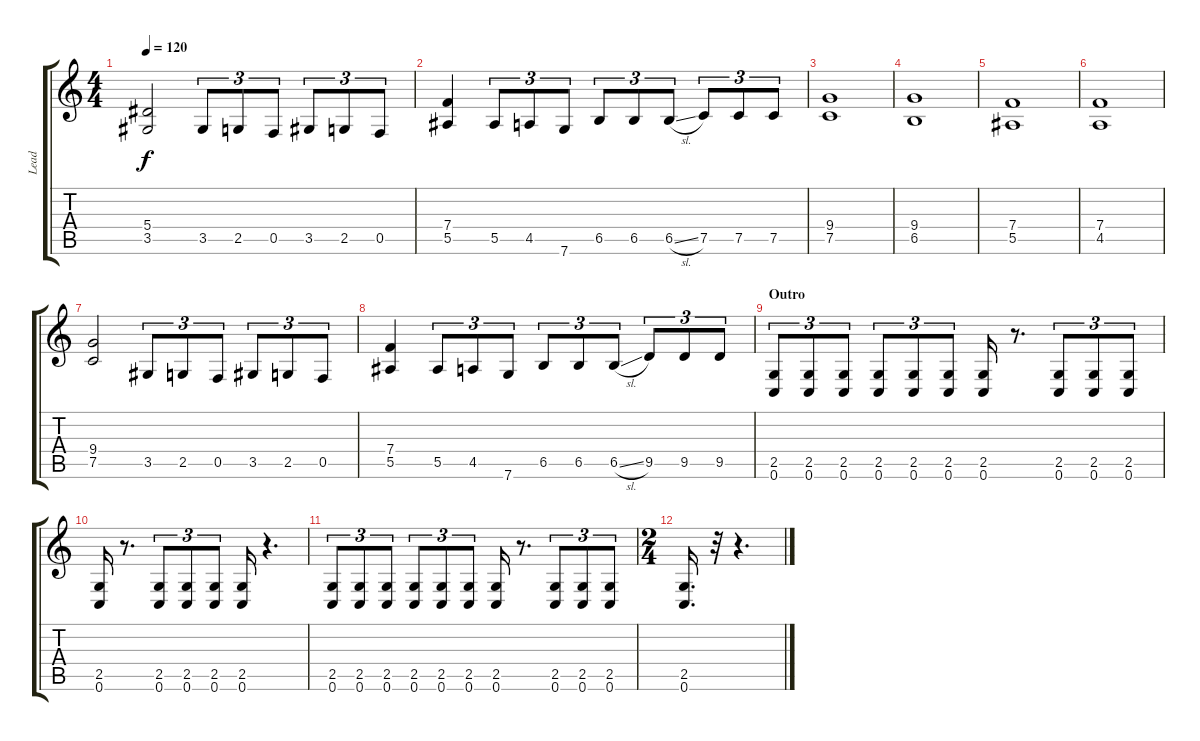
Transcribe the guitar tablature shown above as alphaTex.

\track ("Lead" "Lead") {instrument distortionguitar}
\staff {score tabs}
\tuning (C4 G3 Eb3 Bb2 F2 C2) {hide}
\ts (4 4)
\tempo 120
\clef g2
\ks c
(5.4 3.5).2{dy f} 3.5.8{tu (3 2)} 2.5.8{tu (3 2)} 0.5.8{tu (3 2)} 3.5.8{tu (3 2)} 2.5.8{tu (3 2)} 0.5.8{tu (3 2)} |
(7.4 5.5).4 5.5.8{tu (3 2)} 4.5.8{tu (3 2)} 7.6.8{tu (3 2)} 6.5.8{tu (3 2)} 6.5.8{tu (3 2)} 6.5{sl}.8{tu (3 2)} 7.5.8{tu (3 2)} 7.5.8{tu (3 2)} 7.5.8{tu (3 2)} |
(9.4 7.5).1 |
(9.4 6.5).1 |
(7.4 5.5).1 |
(7.4 4.5).1 |
(9.4 7.5).2 3.5.8{tu (3 2)} 2.5.8{tu (3 2)} 0.5.8{tu (3 2)} 3.5.8{tu (3 2)} 2.5.8{tu (3 2)} 0.5.8{tu (3 2)} |
(7.4 5.5).4 5.5.8{tu (3 2)} 4.5.8{tu (3 2)} 7.6.8{tu (3 2)} 6.5.8{tu (3 2)} 6.5.8{tu (3 2)} 6.5{sl}.8{tu (3 2)} 9.5.8{tu (3 2)} 9.5.8{tu (3 2)} 9.5.8{tu (3 2)} |
\section ("" "Outro")
(2.5 0.6).8{tu (3 2)} (2.5 0.6).8{tu (3 2)} (2.5 0.6).8{tu (3 2)} (2.5 0.6).8{tu (3 2)} (2.5 0.6).8{tu (3 2)} (2.5 0.6).8{tu (3 2)} (2.5 0.6).16 r.8{d} (2.5 0.6).8{tu (3 2)} (2.5 0.6).8{tu (3 2)} (2.5 0.6).8{tu (3 2)} |
(2.5 0.6).16 r.8{d} (2.5 0.6).8{tu (3 2)} (2.5 0.6).8{tu (3 2)} (2.5 0.6).8{tu (3 2)} (2.5 0.6).16 r.4{d} |
(2.5 0.6).8{tu (3 2)} (2.5 0.6).8{tu (3 2)} (2.5 0.6).8{tu (3 2)} (2.5 0.6).8{tu (3 2)} (2.5 0.6).8{tu (3 2)} (2.5 0.6).8{tu (3 2)} (2.5 0.6).16 r.8{d} (2.5 0.6).8{tu (3 2)} (2.5 0.6).8{tu (3 2)} (2.5 0.6).8{tu (3 2)} |
\ts (2 4)
(2.5 0.6).16{d} r.32 r.4{d}
